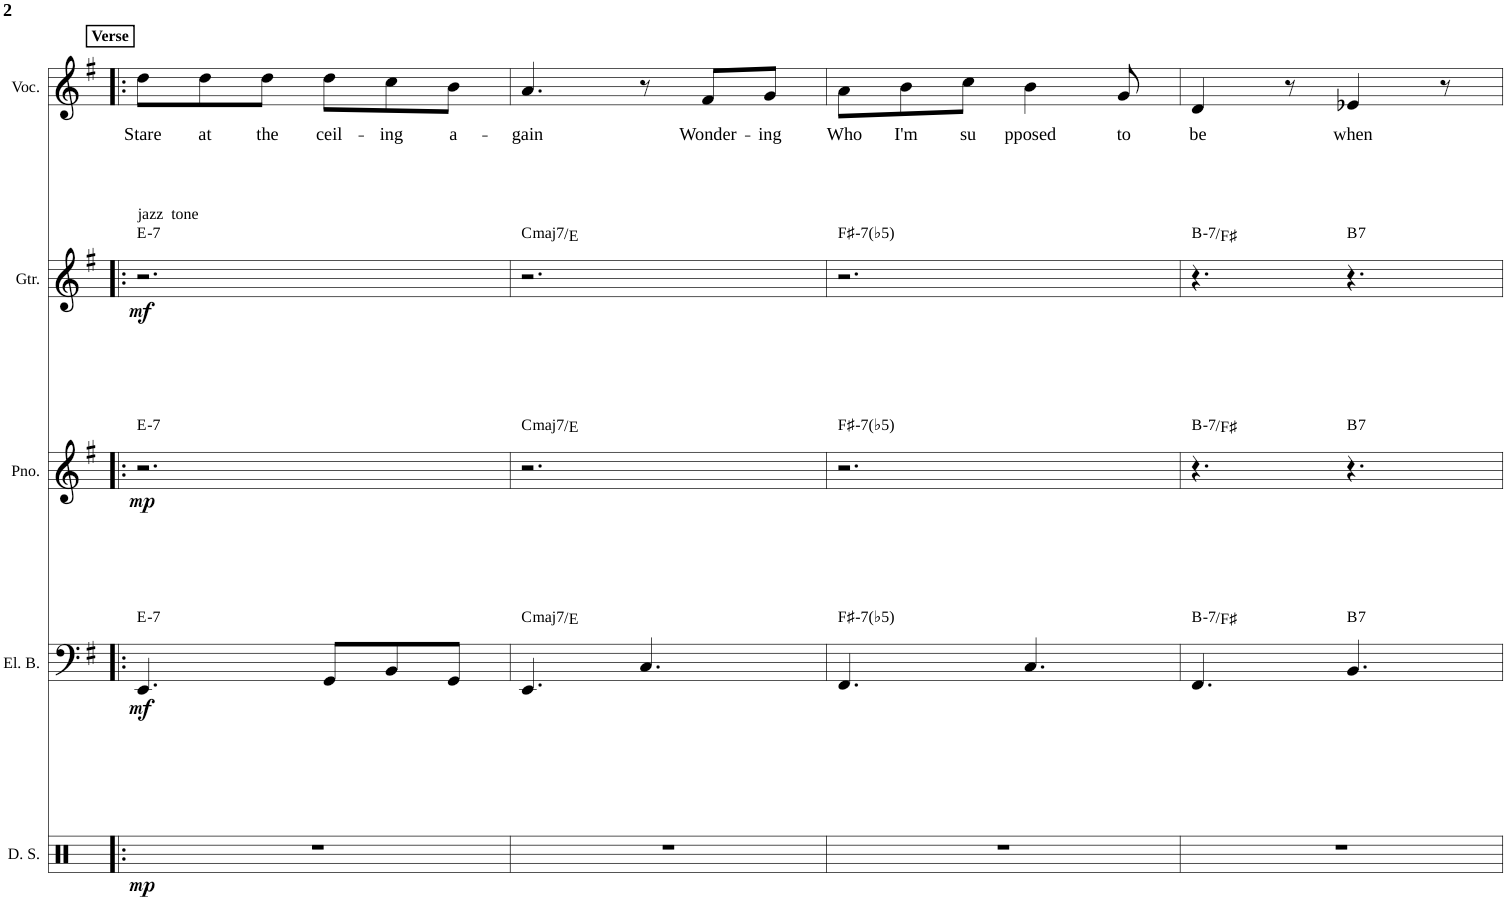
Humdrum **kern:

**kern	**dynam	**kern	**dynam	**harte	**kern	**dynam	**harte	**kern	**dynam	**harte	**kern	**text
*part5	*part5	*part4	*part4	*part4	*part3	*part3	*part3	*part2	*part2	*part2	*part1	*part1
*staff5	*staff5	*staff4	*staff4	*	*staff3	*staff3	*	*staff2	*staff2	*	*staff1	*staff1
*I"Drum Set	*	*I"Electric Bass	*	*	*I"Piano	*	*	*I"Guitar	*	*	*I"Vocal	*
*I'D. S.	*	*I'El. B.	*	*	*I'Pno.	*	*	*I'Gtr.	*	*	*I'Voc.	*
!!LO:PB:g=z
*clefX	*	*clefF4	*	*	*clefG2	*	*	*clefG2	*	*	*clefG2	*
*	*	*Trd7c12	*	*	*	*	*	*Trd7c12	*	*	*	*
*k[]	*	*k[f#]	*	*	*k[f#]	*	*	*k[f#]	*	*	*k[f#]	*
*M6/8	*	*M6/8	*	*	*M6/8	*	*	*M6/8	*	*	*M6/8	*
!!LO:REH:place=s1:a:B:cj:t=Verse
=5!|:	=5!|:	=5!|:	=5!|:	=5!|:	=5!|:	=5!|:	=5!|:	=5!|:	=5!|:	=5!|:	=5!|:	=5!|:
!	!	!	!	!	!	!	!	!LO:TX:a:t=jazz  tone	!	!	!	!
!	!LO:DY:b	!	!LO:DY:b	!LO:H:kt=7	!	!LO:DY:b	!LO:H:kt=7	!	!LO:DY:b	!LO:H:kt=7	!	!LO:LY:b
2.r	mp	4.EE/	mf	E:min7	2.r	mp	E:min7	2.r	mf	E:min7	8dd\L	Stare
!	!	!	!	!	!	!	!	!	!	!	!	!LO:LY:b
.	.	.	.	.	.	.	.	.	.	.	8dd\	at
!	!	!	!	!	!	!	!	!	!	!	!	!LO:LY:b
.	.	.	.	.	.	.	.	.	.	.	8dd\J	the
!	!	!	!	!	!	!	!	!	!	!	!	!LO:LY:b
.	.	8GG/L	.	.	.	.	.	.	.	.	8dd\L	ceil-
!	!	!	!	!	!	!	!	!	!	!	!	!LO:LY:b
.	.	8BB/	.	.	.	.	.	.	.	.	8cc\	-ing
!	!	!	!	!	!	!	!	!	!	!	!	!LO:LY:b
.	.	8GG/J	.	.	.	.	.	.	.	.	8b\J	a-
=6	=6	=6	=6	=6	=6	=6	=6	=6	=6	=6	=6	=6
!	!	!	!	!LO:H:kt=maj7	!	!	!LO:H:kt=maj7	!	!	!LO:H:kt=maj7	!	!LO:LY:b
2.r	.	4.EE/	.	C:maj7/3	2.r	.	C:maj7/3	2.r	.	C:maj7/3	4.a/	-gain
.	.	4.C/	.	.	.	.	.	.	.	.	8r	.
!	!	!	!	!	!	!	!	!	!	!	!	!LO:LY:b
.	.	.	.	.	.	.	.	.	.	.	8f#/L	Wonder-
!	!	!	!	!	!	!	!	!	!	!	!	!LO:LY:b
.	.	.	.	.	.	.	.	.	.	.	8g/J	-ing
=7	=7	=7	=7	=7	=7	=7	=7	=7	=7	=7	=7	=7
!	!	!	!	!LO:H:kt=-7(b5)	!	!	!LO:H:kt=-7(b5)	!	!	!LO:H:kt=-7(b5)	!	!LO:LY:b
2.r	.	4.FF#/	.	F#:hdim7	2.r	.	F#:hdim7	2.r	.	F#:hdim7	8a\L	Who
!	!	!	!	!	!	!	!	!	!	!	!	!LO:LY:b
.	.	.	.	.	.	.	.	.	.	.	8b\	I'm
!	!	!	!	!	!	!	!	!	!	!	!	!LO:LY:b
.	.	.	.	.	.	.	.	.	.	.	8cc\J	su
!	!	!	!	!	!	!	!	!	!	!	!	!LO:LY:b
.	.	4.C/	.	.	.	.	.	.	.	.	4b\	pposed
!	!	!	!	!	!	!	!	!	!	!	!	!LO:LY:b
.	.	.	.	.	.	.	.	.	.	.	8g/	to
=8	=8	=8	=8	=8	=8	=8	=8	=8	=8	=8	=8	=8
!	!	!	!	!LO:H:kt=7	!	!	!LO:H:kt=7	!	!	!LO:H:kt=7	!	!LO:LY:b
2.r	.	4.FF#/	.	B:min7/5	4.r	.	B:min7/5	4.r	.	B:min7/5	4d/	be
.	.	.	.	.	.	.	.	.	.	.	8r	.
!	!	!	!	!LO:H:kt=7	!	!	!LO:H:kt=7	!	!	!LO:H:kt=7	!	!LO:LY:b
.	.	4.BB/	.	B:7	4.r	.	B:7	4.r	.	B:7	4e-X/	when
.	.	.	.	.	.	.	.	.	.	.	8r	.
=	=	=	=	=	=	=	=	=	=	=	=	=
*-	*-	*-	*-	*-	*-	*-	*-	*-	*-	*-	*-	*-
